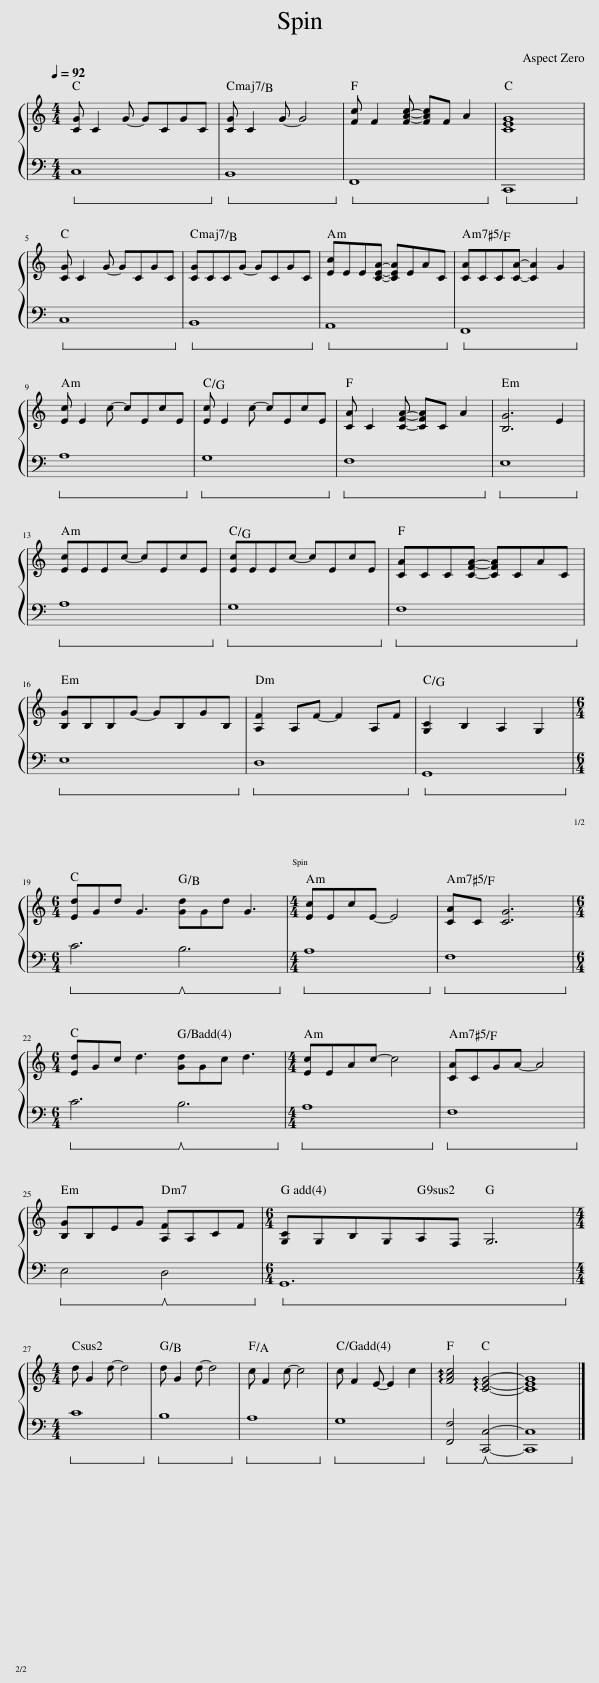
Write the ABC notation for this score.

X:1
%%score { 1 | 2 }
L:1/8
Q:1/4=92
M:4/4
I:linebreak $
K:C
V:1 treble
V:2 bass
V:1
 [CG] C2 G- GCGC | [CG] C2 G- G4 | [Fc] F2 [FAc]- [FAc]F A2 | [CEG]8 |$ [CG] C2 G- GCGC | %5
 [CG]CCG- GCGC | [Ec]EE[CEA]- [CEA]EAC | [CA]CC[CA]- [CA]2 G2 |$ [Ec] E2 c- cEcE | [Ec] E2 c- cEcE | %10
 [CA] C2 [CFA]- [CFA]C A2 | [B,G]6 E2 |$ [Ec]EEc- cEcE | [Ec]EEc- cEcE | [CA]CC[CFA]- [CFA]CAC |$ %15
 [B,G]B,B,G- GB,GB, | [A,F]2 A,F- F2 A,F | [G,C]2 B,2 A,2 G,2 |$[M:6/4] [Ed]Gd G3 [Gd]Gd G3 |[M:4/4] [Ec]EcE- E4 | %20
 [CA]C [CG]6 |$[M:6/4] [Ed]Gc d3 [Gd]Gc d3 |[M:4/4] [Ec]EAc- c4 | [CA]CGA- A4 |$ [B,G]B,EG [A,F]A,CF | %25
[M:6/4] [G,C]G,B,G,A,F, G,6 |$[M:4/4] d G2 d- d4 | d G2 d- d4 | c F2 c- c4 | c F2 E- E2 c2 | %30
 !arpeggio![FAc]4 !arpeggio![CEG]4- | [CEG]8 |] %32
V:2
!ped! C,8!ped-up! |!ped! B,,8!ped-up! |!ped! F,,8!ped-up! |!ped! C,,8!ped-up! |$!ped! C,8!ped-up! | %5
!ped! B,,8!ped-up! |!ped! A,,8!ped-up! |!ped! F,,8!ped-up! |$!ped! A,8!ped-up! |!ped! G,8!ped-up! | %10
!ped! F,8!ped-up! |!ped! E,8!ped-up! |$!ped! A,8!ped-up! |!ped! G,8!ped-up! |!ped! F,8!ped-up! |$ %15
!ped! E,8!ped-up! |!ped! D,8!ped-up! |!ped! G,,8!ped-up! |$[M:6/4]!ped! C6!ped! B,6!ped-up! |[M:4/4]!ped! A,8 | x4!ped-up! %20
!ped! F,8!ped-up! |$[M:6/4]!ped! C6!ped! B,6!ped-up! |[M:4/4]!ped! A,8 | x4!ped-up!!ped! F,8!ped-up! |$!ped! E,4!ped! D,4!ped-up! | %25
[M:6/4]!ped! G,,12!ped-up! |$[M:4/4]!ped! C8 | x4!ped-up!!ped! B,8!ped-up! |!ped! A,8!ped-up! |!ped! G,8!ped-up! | %30
!ped! [F,,F,]4!ped! [C,,C,]4-!ped-up! | [C,,C,]8 |] %32
